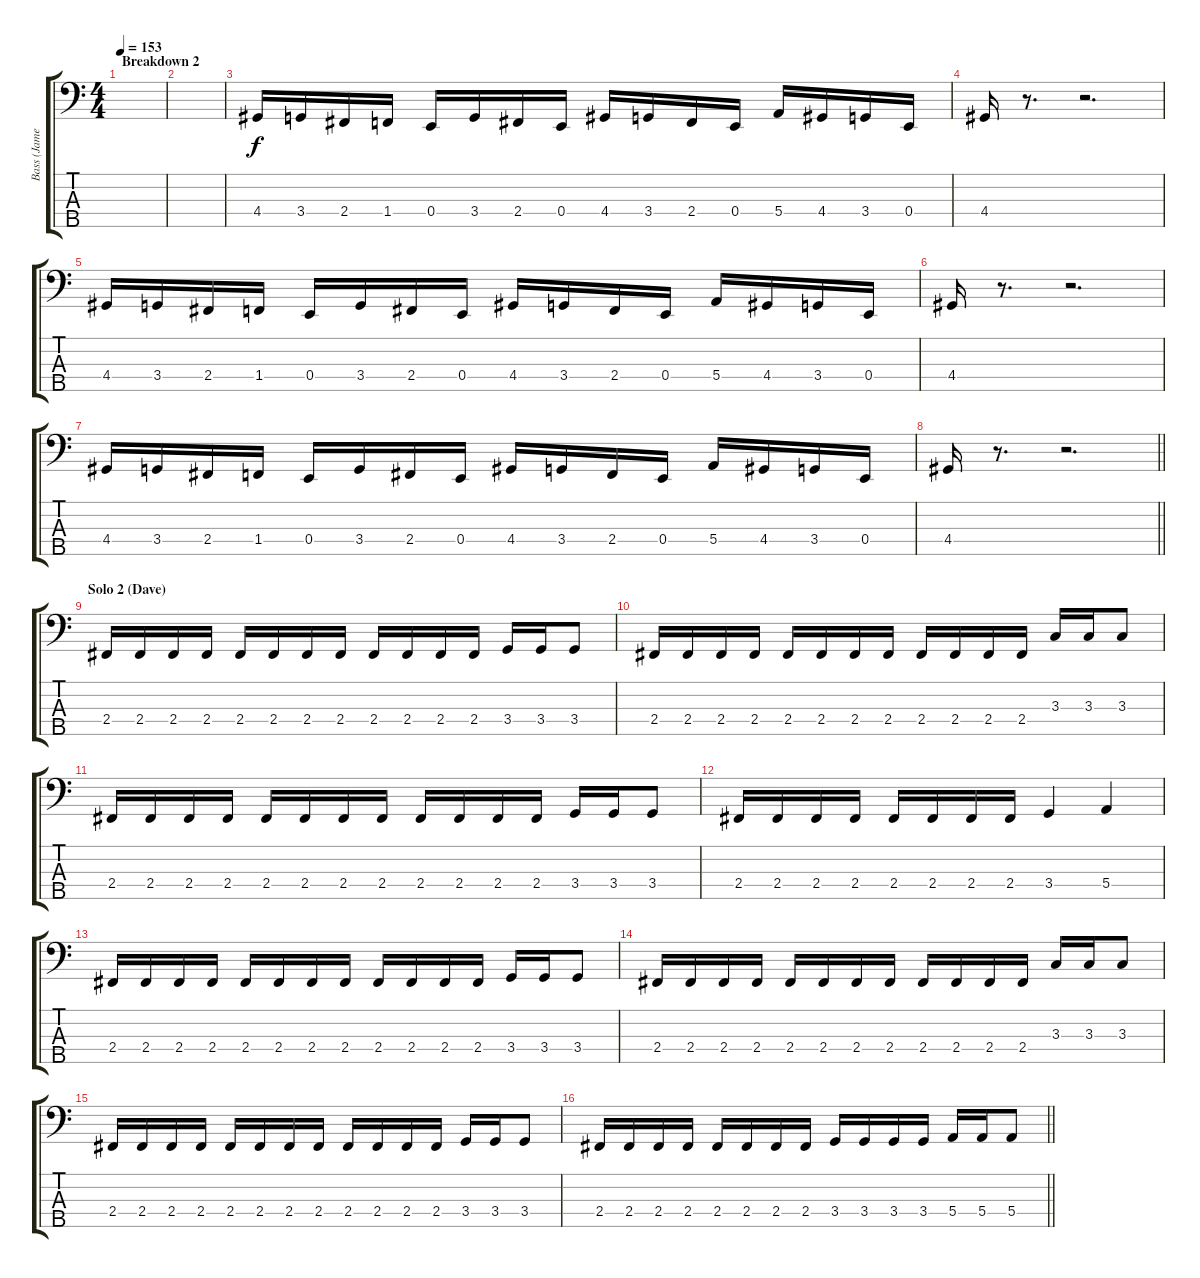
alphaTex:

\track ("Bass (James)" "Bass (Jame") {instrument electricbassfinger}
\staff {score tabs}
\tuning (G2 D2 A1 E1 B0) {hide}
\ts (4 4)
\section ("" "Breakdown 2")
\tempo 153
\clef f4
\ks c
|
|
4.4.16 3.4.16 2.4.16 1.4.16 0.4.16 3.4.16 2.4.16 0.4.16 4.4.16 3.4.16 2.4.16 0.4.16 5.4.16 4.4.16 3.4.16 0.4.16 |
4.4.16 r.8{d} r.2{d} |
4.4.16 3.4.16 2.4.16 1.4.16 0.4.16 3.4.16 2.4.16 0.4.16 4.4.16 3.4.16 2.4.16 0.4.16 5.4.16 4.4.16 3.4.16 0.4.16 |
4.4.16 r.8{d} r.2{d} |
4.4.16 3.4.16 2.4.16 1.4.16 0.4.16 3.4.16 2.4.16 0.4.16 4.4.16 3.4.16 2.4.16 0.4.16 5.4.16 4.4.16 3.4.16 0.4.16 |
\barLineRight lightlight
4.4.16 r.8{d} r.2{d} |
\section ("" "Solo 2 (Dave)")
2.4.16 2.4.16 2.4.16 2.4.16 2.4.16 2.4.16 2.4.16 2.4.16 2.4.16 2.4.16 2.4.16 2.4.16 3.4.16 3.4.16 3.4.8 |
2.4.16 2.4.16 2.4.16 2.4.16 2.4.16 2.4.16 2.4.16 2.4.16 2.4.16 2.4.16 2.4.16 2.4.16 3.3.16 3.3.16 3.3.8 |
2.4.16 2.4.16 2.4.16 2.4.16 2.4.16 2.4.16 2.4.16 2.4.16 2.4.16 2.4.16 2.4.16 2.4.16 3.4.16 3.4.16 3.4.8 |
2.4.16 2.4.16 2.4.16 2.4.16 2.4.16 2.4.16 2.4.16 2.4.16 3.4.4 5.4.4 |
2.4.16 2.4.16 2.4.16 2.4.16 2.4.16 2.4.16 2.4.16 2.4.16 2.4.16 2.4.16 2.4.16 2.4.16 3.4.16 3.4.16 3.4.8 |
2.4.16 2.4.16 2.4.16 2.4.16 2.4.16 2.4.16 2.4.16 2.4.16 2.4.16 2.4.16 2.4.16 2.4.16 3.3.16 3.3.16 3.3.8 |
2.4.16 2.4.16 2.4.16 2.4.16 2.4.16 2.4.16 2.4.16 2.4.16 2.4.16 2.4.16 2.4.16 2.4.16 3.4.16 3.4.16 3.4.8 |
\barLineRight lightlight
2.4.16 2.4.16 2.4.16 2.4.16 2.4.16 2.4.16 2.4.16 2.4.16 3.4.16 3.4.16 3.4.16 3.4.16 5.4.16 5.4.16 5.4.8
